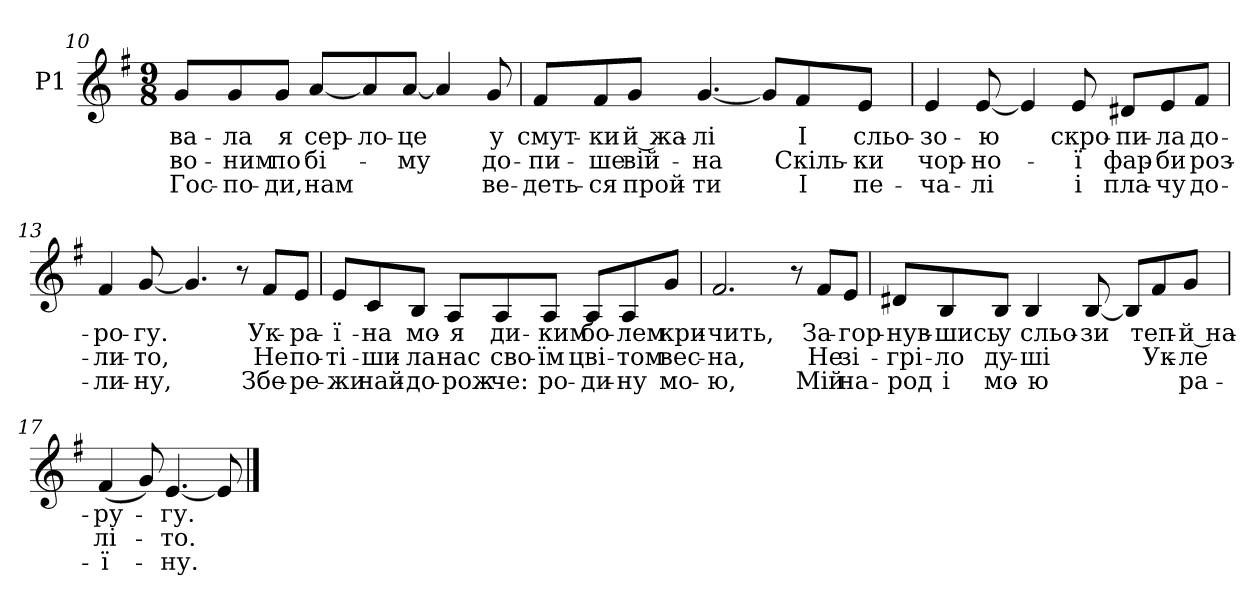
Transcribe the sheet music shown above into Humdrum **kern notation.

**kern	**text	**text	**text
*part1	*part1	*part1	*part1
*staff1	*staff1	*staff1	*staff1
*I"P1	*	*	*
!!LO:LB:g=z
*clefG2	*	*	*
*k[f#]	*	*	*
*G:	*	*	*
*M9/8	*	*	*
=10	=10	=10	=10
!	!LO:LY:b:color=#000000	!LO:LY:b:color=#000000	!LO:LY:b:color=#000000
8gi/L	-ва-	-во-	Гос-
!	!LO:LY:b:color=#000000	!LO:LY:b:color=#000000	!LO:LY:b:color=#000000
8gi/	-ла	-ним	-по-
!	!LO:LY:b:color=#000000	!LO:LY:b:color=#000000	!LO:LY:b:color=#000000
8gi/J	я	по	-ди,
!	!LO:LY:b:color=#000000	!LO:LY:b:color=#000000	!LO:LY:b:color=#000000
[<8ai/L	сер-	бі-	нам
!	!LO:LY:b:color=#000000	!	!
8ai/]	-ло-	.	.
!	!LO:LY:b:color=#000000	!LO:LY:b:color=#000000	!
[<8ai/J	-це	-му	.
4ai/]	.	.	.
!	!LO:LY:b:color=#000000	!LO:LY:b:color=#000000	!LO:LY:b:color=#000000
8gi/	у	до-	-ве-
=11	=11	=11	=11
!	!LO:LY:b:color=#000000	!LO:LY:b:color=#000000	!LO:LY:b:color=#000000
8f#i/L	смут-	пи-	-деть-
!	!LO:LY:b:color=#000000	!LO:LY:b:color=#000000	!LO:LY:b:color=#000000
8f#i/	-ки	-ше	-ся
!	!LO:LY:b:color=#000000	!LO:LY:b:color=#000000	!LO:LY:b:color=#000000
8gi/J	й жа-	вій-	прой-
!	!LO:LY:b:color=#000000	!LO:LY:b:color=#000000	!LO:LY:b:color=#000000
[<4.gi/	-лі	-на	-ти
8gi/L]	.	.	.
!	!LO:LY:b:color=#000000	!LO:LY:b:color=#000000	!LO:LY:b:color=#000000
8f#i/	І	Скіль-	І
!	!LO:LY:b:color=#000000	!LO:LY:b:color=#000000	!LO:LY:b:color=#000000
8ei/J	сльо-	-ки	пе-
=12	=12	=12	=12
!	!LO:LY:b:color=#000000	!LO:LY:b:color=#000000	!LO:LY:b:color=#000000
4ei/	-зо-	чор-	-ча-
!	!LO:LY:b:color=#000000	!LO:LY:b:color=#000000	!LO:LY:b:color=#000000
[<8ei/	-ю	-но-	-лі
4ei/]	.	.	.
!	!LO:LY:b:color=#000000	!LO:LY:b:color=#000000	!LO:LY:b:color=#000000
8ei/	скро-	-ї	і
!	!LO:LY:b:color=#000000	!LO:LY:b:color=#000000	!LO:LY:b:color=#000000
8d#Xi/L	-пи-	фар-	пла-
!	!LO:LY:b:color=#000000	!LO:LY:b:color=#000000	!LO:LY:b:color=#000000
8ei/	-ла	-би	-чу
!	!LO:LY:b:color=#000000	!LO:LY:b:color=#000000	!LO:LY:b:color=#000000
8f#i/J	до-	роз-	до-
!!LO:LB:g=z
=13	=13	=13	=13
!	!LO:LY:b:color=#000000	!LO:LY:b:color=#000000	!LO:LY:b:color=#000000
4f#i/	-ро-	-ли-	-ли-
!	!LO:LY:b:color=#000000	!LO:LY:b:color=#000000	!LO:LY:b:color=#000000
[<8gi/	-гу.	-то,	-ну,
4.gi/]	.	.	.
8r	.	.	.
!	!LO:LY:b:color=#000000	!LO:LY:b:color=#000000	!LO:LY:b:color=#000000
8f#i/L	Ук-	Не	Збе-
!	!LO:LY:b:color=#000000	!LO:LY:b:color=#000000	!LO:LY:b:color=#000000
8ei/J	-ра--	по--	-ре--
=14	=14	=14	=14
!	!LO:LY:b:color=#000000	!LO:LY:b:color=#000000	!LO:LY:b:color=#000000
8ei/L	-ї-	-ті-	-жи
!	!LO:LY:b:color=#000000	!LO:LY:b:color=#000000	!LO:LY:b:color=#000000
8ci/	-на	-ши-	най-
!	!LO:LY:b:color=#000000	!LO:LY:b:color=#000000	!LO:LY:b:color=#000000
8Bi/J	мо-	-ла	-до-
!	!LO:LY:b:color=#000000	!LO:LY:b:color=#000000	!LO:LY:b:color=#000000
8Ai/L	-я	нас	-рож-
!	!LO:LY:b:color=#000000	!LO:LY:b:color=#000000	!LO:LY:b:color=#000000
8Ai/	ди-	сво-	-че:
!	!LO:LY:b:color=#000000	!LO:LY:b:color=#000000	!LO:LY:b:color=#000000
8Ai/J	-ким	-їм	ро-
!	!LO:LY:b:color=#000000	!LO:LY:b:color=#000000	!LO:LY:b:color=#000000
8Ai/L	бо-	цві-	-ди-
!	!LO:LY:b:color=#000000	!LO:LY:b:color=#000000	!LO:LY:b:color=#000000
8Ai/	-лем	-том	-ну
!	!LO:LY:b:color=#000000	!LO:LY:b:color=#000000	!LO:LY:b:color=#000000
8gi/J	кри-	вес-	мо-
!!LO:LB:g=z
=15	=15	=15	=15
!	!LO:LY:b:color=#000000	!LO:LY:b:color=#000000	!LO:LY:b:color=#000000
2.f#i/	-чить,	-на,	-ю,
8r	.	.	.
!	!LO:LY:b:color=#000000	!LO:LY:b:color=#000000	!LO:LY:b:color=#000000
8f#i/L	За-	Не	Мій
!	!LO:LY:b:color=#000000	!LO:LY:b:color=#000000	!LO:LY:b:color=#000000
8ei/J	-гор-	зі-	на-
=16	=16	=16	=16
!	!LO:LY:b:color=#000000	!LO:LY:b:color=#000000	!LO:LY:b:color=#000000
8d#Xi/L	-нув-	-грі-	-род
!	!LO:LY:b:color=#000000	!LO:LY:b:color=#000000	!LO:LY:b:color=#000000
8Bi/	-шись	-ло	і
!	!LO:LY:b:color=#000000	!LO:LY:b:color=#000000	!LO:LY:b:color=#000000
8Bi/J	у	ду-	мо-
!	!LO:LY:b:color=#000000	!LO:LY:b:color=#000000	!LO:LY:b:color=#000000
4Bi/	сльо-	-ші	-ю
!	!LO:LY:b:color=#000000	!	!
[<8Bi/	-зи	.	.
8Bi/L]	.	.	.
!	!LO:LY:b:color=#000000	!LO:LY:b:color=#000000	!
8f#i/	теп-	Ук-	.
!	!LO:LY:b:color=#000000	!LO:LY:b:color=#000000	!LO:LY:b:color=#000000
8gi/J	й на-	-ле	-ра-
=17	=17	=17	=17
!	!LO:LY:b:color=#000000	!LO:LY:b:color=#000000	!LO:LY:b:color=#000000
(4f#i/	-ру-	лі-	-ї-
8gi/)	.	.	.
!	!LO:LY:b:color=#000000	!LO:LY:b:color=#000000	!LO:LY:b:color=#000000
[<4.ei/	-гу.	-то.	-ну.
8ei/]	.	.	.
==	==	==	==
*-	*-	*-	*-
